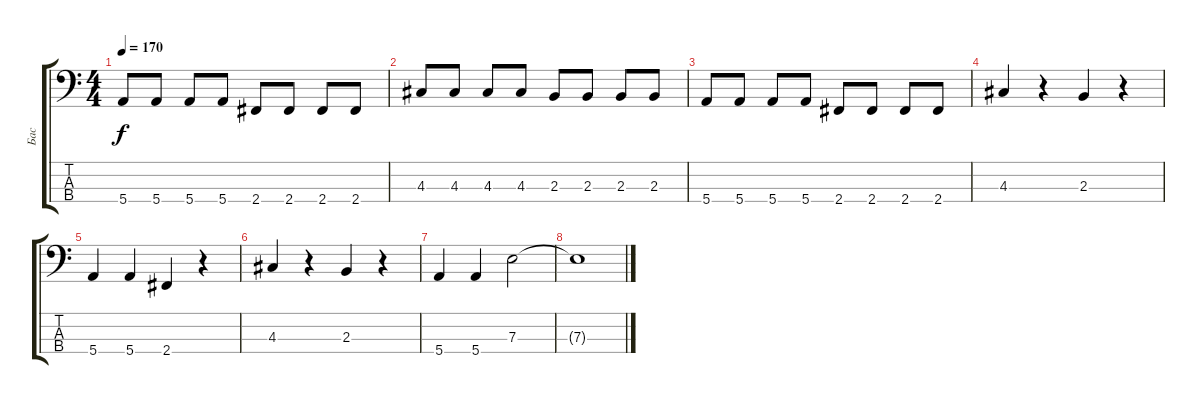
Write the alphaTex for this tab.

\track ("Бас" "Бас") {instrument electricbassfinger}
\staff {score tabs}
\tuning (G2 D2 A1 E1) {hide}
\ts (4 4)
\tempo 170
\clef f4
\ks c
5.4.8{dy f} 5.4.8 5.4.8 5.4.8 2.4.8 2.4.8 2.4.8 2.4.8 |
4.3.8 4.3.8 4.3.8 4.3.8 2.3.8 2.3.8 2.3.8 2.3.8 |
5.4.8 5.4.8 5.4.8 5.4.8 2.4.8 2.4.8 2.4.8 2.4.8 |
4.3.4 r.4 2.3.4 r.4 |
5.4.4 5.4.4 2.4.4 r.4 |
4.3.4 r.4 2.3.4 r.4 |
5.4.4 5.4.4 7.3.2 |
7.3{t}.1
